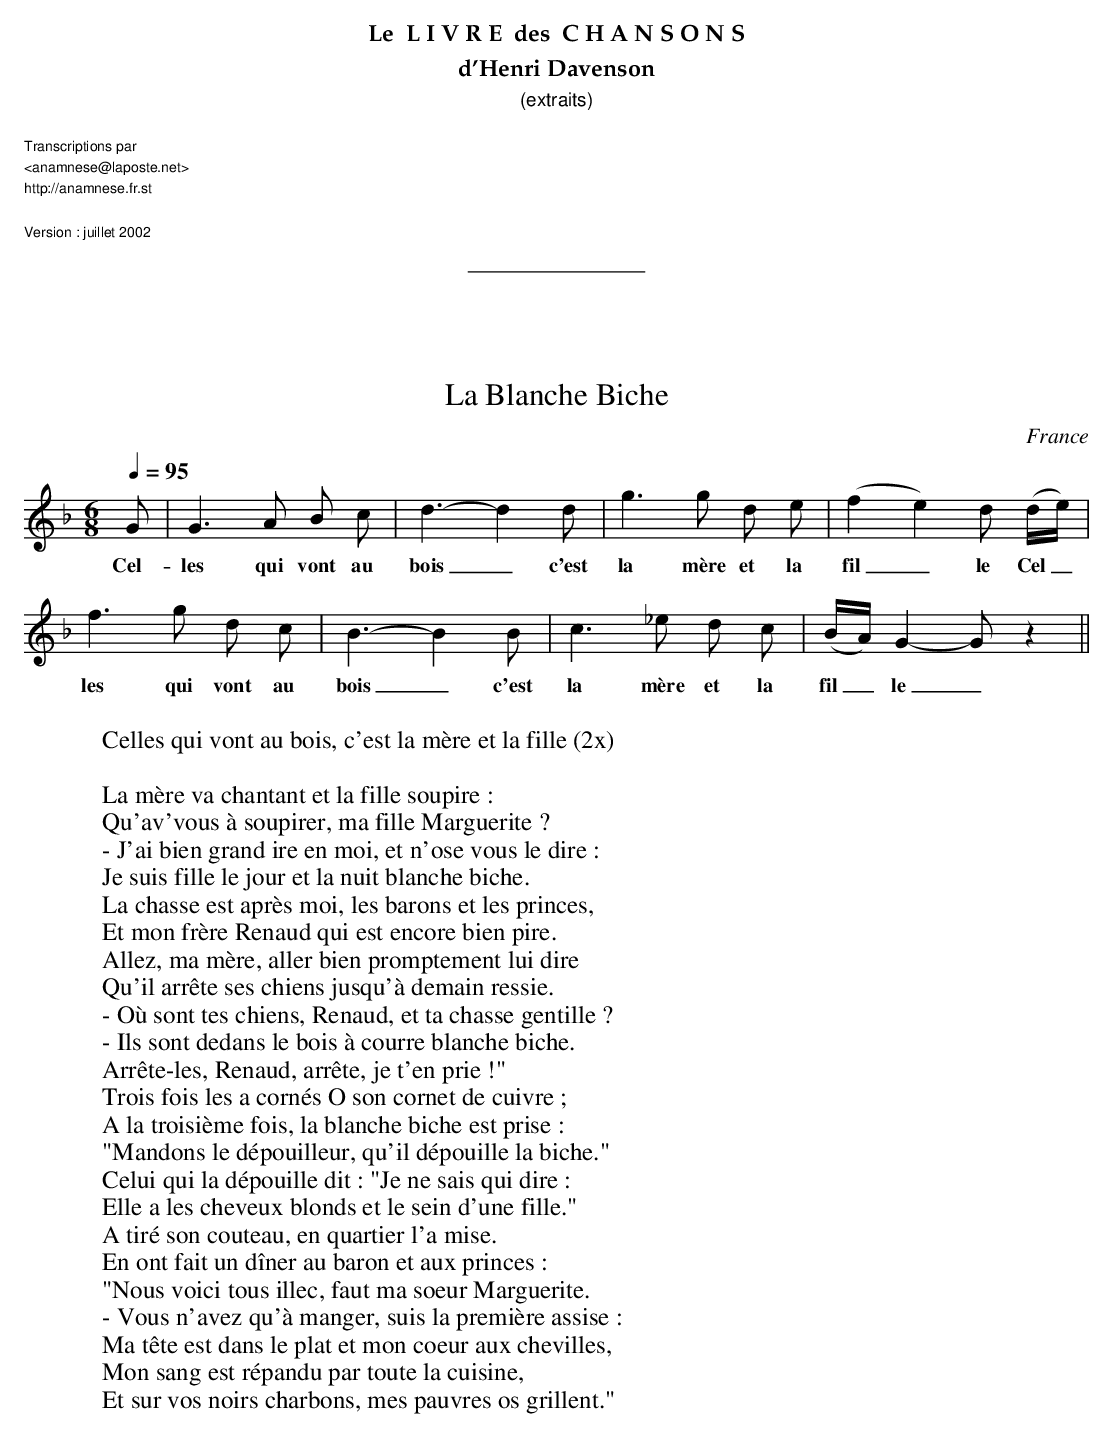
X:1
T:La Blanche Biche
O:France
M:6/8
L:1/8
Q:1/4=95
K:F
G | G3 A B c | d3-d2 d | g3 g d e  | (f2 e2) d (d/e/) |
w:Cel-|les qui vont au | bois_ c'est | la mère et la | fil_ le  Cel_|
    f3 g d c | B3-B2 B | c3 _e d c | (B/A/) G2-G z2 ||
w:les qui vont au | bois_ c'est | la mère et la | fil_ le_ ||
%%vskip 0.5cm
W:Celles qui vont au bois, c'est la mère et la fille (2x)
W:
W:La mère va chantant et la fille soupire :
W:Qu'av'vous à soupirer, ma fille Marguerite ?
W:- J'ai bien grand ire en moi, et n'ose vous le dire :
W:Je suis fille le jour et la nuit blanche biche.
W:La chasse est après moi, les barons et les princes,
W:Et mon frère Renaud qui est encore bien pire.
W:Allez, ma mère, aller bien promptement lui dire
W:Qu'il arrête ses chiens jusqu'à demain ressie.
W:- Où sont tes chiens, Renaud, et ta chasse gentille ?
W:- Ils sont dedans le bois à courre blanche biche.
W:Arrête-les, Renaud, arrête, je t'en prie !"
W:Trois fois les a cornés O son cornet de cuivre ;
W:A la troisième fois, la blanche biche est prise :
W:"Mandons le dépouilleur, qu'il dépouille la biche."
W:Celui qui la dépouille dit : "Je ne sais qui dire :
W:Elle a les cheveux blonds et le sein d'une fille."
W:A tiré son couteau, en quartier l'a mise.
W:En ont fait un dîner au baron et aux princes :
W:"Nous voici tous illec, faut ma soeur Marguerite.
W:- Vous n'avez qu'à manger, suis la première assise :
W:Ma tête est dans le plat et mon coeur aux chevilles,
W:Mon sang est répandu par toute la cuisine,
W:Et sur vos noirs charbons, mes pauvres os grillent."
